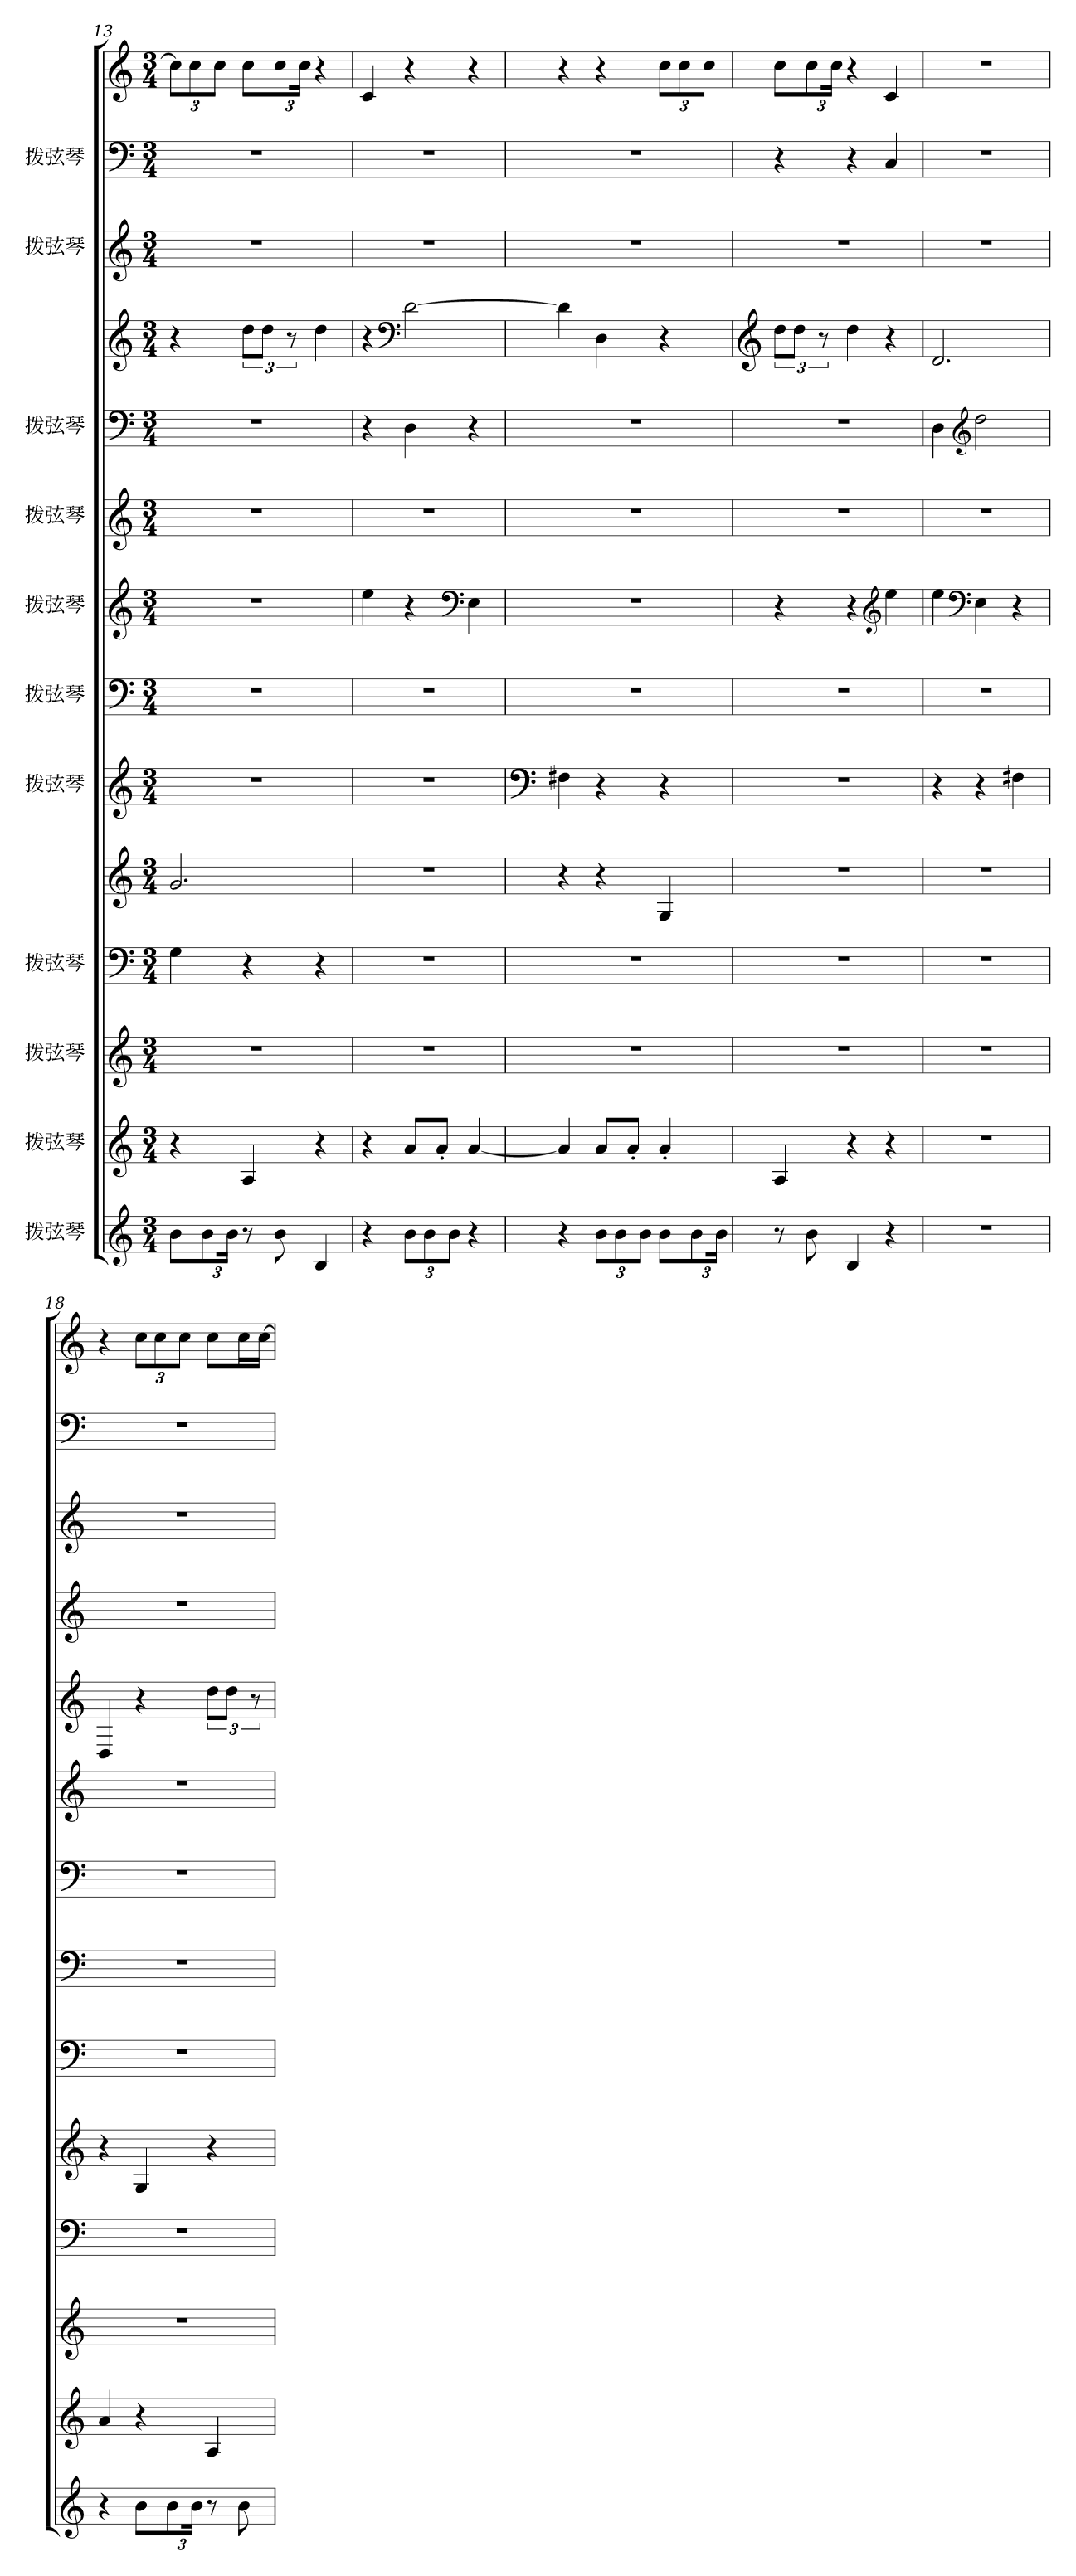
**kern	**kern	**kern	**kern	**kern	**kern	**kern	**kern	**kern	**kern	**kern	**kern	**kern	**kern
*part11	*part10	*part9	*part8	*part8	*part7	*part6	*part5	*part4	*part3	*part3	*part2	*part1	*part1
*staff14	*staff13	*staff12	*staff11	*staff10	*staff9	*staff8	*staff7	*staff6	*staff5	*staff4	*staff3	*staff2	*staff1
*I"拨弦琴	*I"拨弦琴	*I"拨弦琴	*I"拨弦琴	*	*I"拨弦琴	*I"拨弦琴	*I"拨弦琴	*I"拨弦琴	*I"拨弦琴	*	*I"拨弦琴	*I"拨弦琴	*
*clefG2	*clefG2	*clefG2	*clefF4	*clefG2	*clefG2	*clefF4	*clefG2	*clefG2	*clefF4	*clefG2	*clefG2	*clefF4	*clefG2
*k[]	*k[]	*k[]	*k[]	*k[]	*k[]	*k[]	*k[]	*k[]	*k[]	*k[]	*k[]	*k[]	*k[]
*M3/4	*M3/4	*M3/4	*M3/4	*M3/4	*M3/4	*M3/4	*M3/4	*M3/4	*M3/4	*M3/4	*M3/4	*M3/4	*M3/4
*	*	*	*	*	*	*	*	*	*	*	*	*	*Xbrackettup
=13	=13	=13	=13	=13	=13	=13	=13	=13	=13	=13	=13	=13	=13
8b\L	4r	2.r	4G\	2.g/	2.r	2.r	2.r	2.r	2.r	4r	2.r	2.r	12cc\L]
.	.	.	.	.	.	.	.	.	.	.	.	.	12cc\
*Xbrackettup	*	*	*	*	*	*	*	*	*	*	*	*	*
12b\	.	.	.	.	.	.	.	.	.	.	.	.	.
.	.	.	.	.	.	.	.	.	.	.	.	.	12cc\J
24b\Jk	.	.	.	.	.	.	.	.	.	.	.	.	.
8r	4A/	.	4r	.	.	.	.	.	.	12dd\L	.	.	8cc\L
.	.	.	.	.	.	.	.	.	.	12dd\J	.	.	.
8b\	.	.	.	.	.	.	.	.	.	.	.	.	12cc\
.	.	.	.	.	.	.	.	.	.	12r	.	.	.
.	.	.	.	.	.	.	.	.	.	.	.	.	24cc\Jk
4B/	4r	.	4r	.	.	.	.	.	.	4dd\	.	.	4r
=14	=14	=14	=14	=14	=14	=14	=14	=14	=14	=14	=14	=14	=14
4r	4r	2.r	2.r	2.r	2.r	2.r	4ee\	2.r	4r	4r	2.r	2.r	4c/
*	*	*	*	*	*	*	*	*	*	*clefF4	*	*	*
12b\L	8a/L	.	.	.	.	.	4r	.	4D\	[2d\	.	.	4r
12b\	.	.	.	.	.	.	.	.	.	.	.	.	.
.	8a'/J	.	.	.	.	.	.	.	.	.	.	.	.
12b\J	.	.	.	.	.	.	.	.	.	.	.	.	.
*	*	*	*	*	*	*	*clefF4	*	*	*	*	*	*
4r	[4a/	.	.	.	.	.	4E\	.	4r	.	.	.	4r
=15	=15	=15	=15	=15	=15	=15	=15	=15	=15	=15	=15	=15	=15
*	*	*	*	*	*clefF4	*	*	*	*	*	*	*	*
4r	4a/]	2.r	2.r	4r	4F#X\	2.r	2.r	2.r	2.r	4d\]	2.r	2.r	4r
12b\L	8a/L	.	.	4r	4r	.	.	.	.	4D\	.	.	4r
12b\	.	.	.	.	.	.	.	.	.	.	.	.	.
.	8a'/J	.	.	.	.	.	.	.	.	.	.	.	.
12b\J	.	.	.	.	.	.	.	.	.	.	.	.	.
8b\L	4a'/	.	.	4G/	4r	.	.	.	.	4r	.	.	12cc\L
.	.	.	.	.	.	.	.	.	.	.	.	.	12cc\
12b\	.	.	.	.	.	.	.	.	.	.	.	.	.
.	.	.	.	.	.	.	.	.	.	.	.	.	12cc\J
24b\Jk	.	.	.	.	.	.	.	.	.	.	.	.	.
=16	=16	=16	=16	=16	=16	=16	=16	=16	=16	=16	=16	=16	=16
*	*	*	*	*	*	*	*	*	*	*clefG2	*	*	*
8r	4A/	2.r	2.r	2.r	2.r	2.r	4r	2.r	2.r	12dd\L	2.r	4r	8cc\L
.	.	.	.	.	.	.	.	.	.	12dd\J	.	.	.
8b\	.	.	.	.	.	.	.	.	.	.	.	.	12cc\
.	.	.	.	.	.	.	.	.	.	12r	.	.	.
.	.	.	.	.	.	.	.	.	.	.	.	.	24cc\Jk
4B/	4r	.	.	.	.	.	4r	.	.	4dd\	.	4r	4r
*	*	*	*	*	*	*	*clefG2	*	*	*	*	*	*
4r	4r	.	.	.	.	.	4ee\	.	.	4r	.	4C/	4c/
!!LO:PB:g=z
=17	=17	=17	=17	=17	=17	=17	=17	=17	=17	=17	=17	=17	=17
2.r	2.r	2.r	2.r	2.r	4r	2.r	4ee\	2.r	4D\	2.d/	2.r	2.r	2.r
*	*	*	*	*	*	*	*clefF4	*	*clefG2	*	*	*	*
.	.	.	.	.	4r	.	4E\	.	2dd\	.	.	.	.
.	.	.	.	.	4F#X\	.	4r	.	.	.	.	.	.
=18	=18	=18	=18	=18	=18	=18	=18	=18	=18	=18	=18	=18	=18
4r	4a/	2.r	2.r	4r	2.r	2.r	2.r	2.r	4D/	2.r	2.r	2.r	4r
8b\L	4r	.	.	4G/	.	.	.	.	4r	.	.	.	12cc\L
.	.	.	.	.	.	.	.	.	.	.	.	.	12cc\
12b\	.	.	.	.	.	.	.	.	.	.	.	.	.
.	.	.	.	.	.	.	.	.	.	.	.	.	12cc\J
24b\Jk	.	.	.	.	.	.	.	.	.	.	.	.	.
8r	4A/	.	.	4r	.	.	.	.	12dd\L	.	.	.	8cc\L
.	.	.	.	.	.	.	.	.	12dd\J	.	.	.	.
8b\	.	.	.	.	.	.	.	.	.	.	.	.	16cc\L
.	.	.	.	.	.	.	.	.	12r	.	.	.	.
.	.	.	.	.	.	.	.	.	.	.	.	.	[16cc\JJ
=	=	=	=	=	=	=	=	=	=	=	=	=	=
*-	*-	*-	*-	*-	*-	*-	*-	*-	*-	*-	*-	*-	*-
